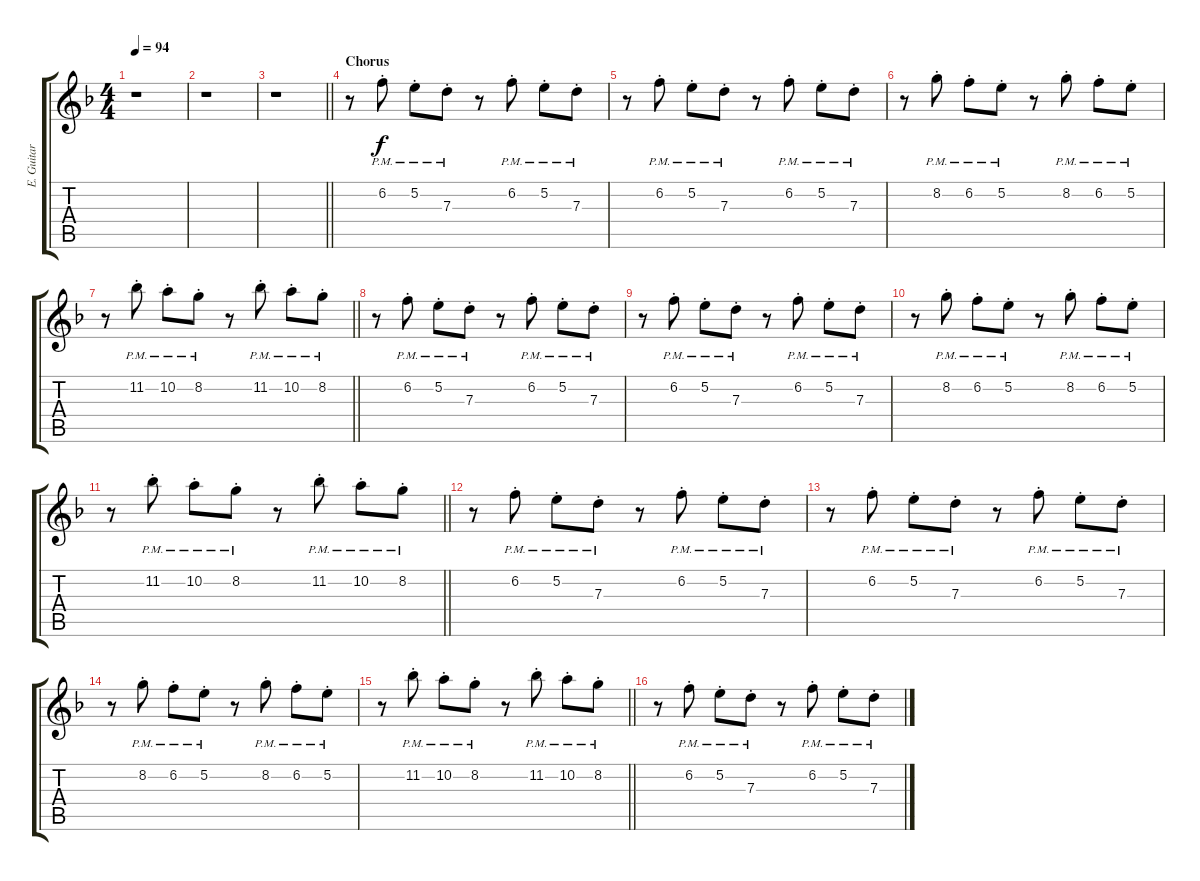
\track ("E. Guitar (Fill Ins)" "E. Guitar ") {instrument overdrivenguitar}
\staff {score tabs}
\tuning (E4 B3 G3 D3 A2 E2) {hide}
\ts (4 4)
\tempo 94
\clef g2
\ks dminor
r.1{dy f} |
r.1 |
\barLineRight lightlight
r.1{balance 16} |
\section ("" "Chorus")
r.8{balance 0} 6.2{pm st}.8 5.2{pm st}.8 7.3{pm st}.8 r.8 6.2{pm st}.8 5.2{pm st}.8 7.3{pm st}.8 |
r.8 6.2{pm st}.8 5.2{pm st}.8 7.3{pm st}.8 r.8 6.2{pm st}.8 5.2{pm st}.8 7.3{pm st}.8 |
r.8{balance 16} 8.2{pm st}.8 6.2{pm st}.8 5.2{pm st}.8 r.8 8.2{pm st}.8 6.2{pm st}.8 5.2{pm st}.8 |
\barLineRight lightlight
r.8 11.2{pm st}.8 10.2{pm st}.8 8.2{pm st}.8 r.8 11.2{pm st}.8 10.2{pm st}.8 8.2{pm st}.8 |
r.8{balance 0} 6.2{pm st}.8 5.2{pm st}.8 7.3{pm st}.8 r.8 6.2{pm st}.8 5.2{pm st}.8 7.3{pm st}.8 |
r.8 6.2{pm st}.8 5.2{pm st}.8 7.3{pm st}.8 r.8 6.2{pm st}.8 5.2{pm st}.8 7.3{pm st}.8 |
r.8{balance 16} 8.2{pm st}.8 6.2{pm st}.8 5.2{pm st}.8 r.8 8.2{pm st}.8 6.2{pm st}.8 5.2{pm st}.8 |
\barLineRight lightlight
r.8 11.2{pm st}.8 10.2{pm st}.8 8.2{pm st}.8 r.8 11.2{pm st}.8 10.2{pm st}.8 8.2{pm st}.8 |
r.8{balance 0} 6.2{pm st}.8 5.2{pm st}.8 7.3{pm st}.8 r.8 6.2{pm st}.8 5.2{pm st}.8 7.3{pm st}.8 |
r.8 6.2{pm st}.8 5.2{pm st}.8 7.3{pm st}.8 r.8 6.2{pm st}.8 5.2{pm st}.8 7.3{pm st}.8 |
r.8{balance 16} 8.2{pm st}.8 6.2{pm st}.8 5.2{pm st}.8 r.8 8.2{pm st}.8 6.2{pm st}.8 5.2{pm st}.8 |
\barLineRight lightlight
r.8 11.2{pm st}.8 10.2{pm st}.8 8.2{pm st}.8 r.8 11.2{pm st}.8 10.2{pm st}.8 8.2{pm st}.8 |
r.8{balance 0} 6.2{pm st}.8 5.2{pm st}.8 7.3{pm st}.8 r.8 6.2{pm st}.8 5.2{pm st}.8 7.3{pm st}.8
